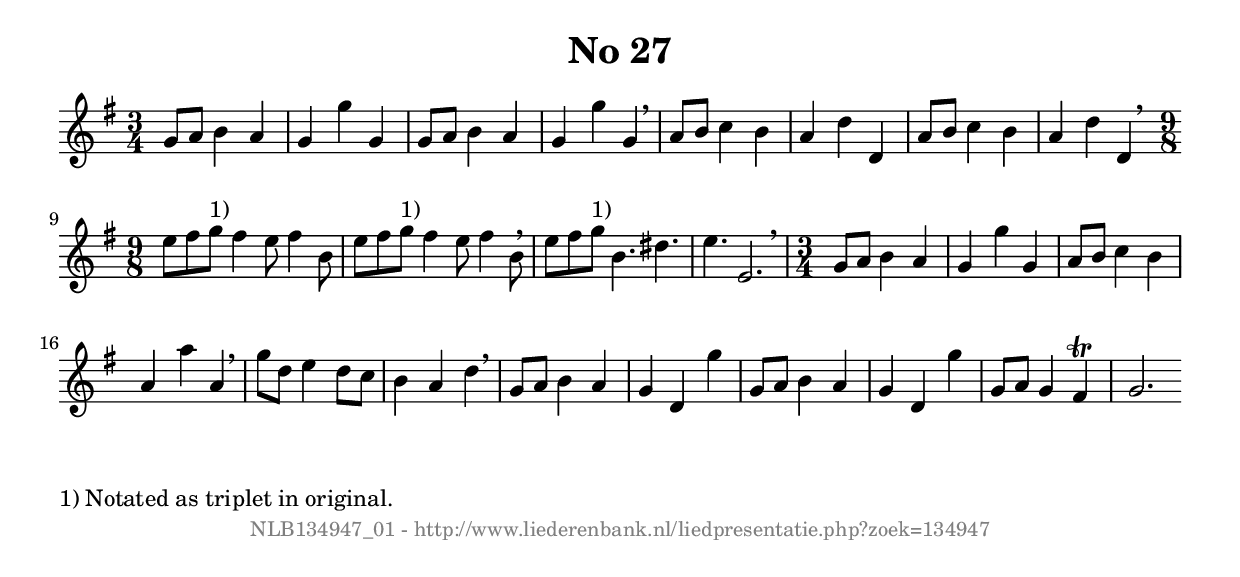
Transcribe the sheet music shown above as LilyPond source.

%
% produced by wce2krn 1.64 (7 June 2014)
%
\version"2.16"
#(append! paper-alist '(("long" . (cons (* 210 mm) (* 2000 mm)))))
#(set-default-paper-size "long")
sb = {\breathe}
mBreak = {\breathe }
bBreak = {\breathe }
x = {\once\override NoteHead #'style = #'cross }
gl=\glissando
itime={\override Staff.TimeSignature #'stencil = ##f }
ficta = {\once\set suggestAccidentals = ##t}
fine = {\once\override Score.RehearsalMark #'self-alignment-X = #1 \mark \markup {\italic{Fine}}}
dc = {\once\override Score.RehearsalMark #'self-alignment-X = #1 \mark \markup {\italic{D.C.}}}
dcf = {\once\override Score.RehearsalMark #'self-alignment-X = #1 \mark \markup {\italic{D.C. al Fine}}}
dcc = {\once\override Score.RehearsalMark #'self-alignment-X = #1 \mark \markup {\italic{D.C. al Coda}}}
ds = {\once\override Score.RehearsalMark #'self-alignment-X = #1 \mark \markup {\italic{D.S.}}}
dsf = {\once\override Score.RehearsalMark #'self-alignment-X = #1 \mark \markup {\italic{D.S. al Fine}}}
dsc = {\once\override Score.RehearsalMark #'self-alignment-X = #1 \mark \markup {\italic{D.S. al Coda}}}
pv = {\set Score.repeatCommands = #'((volta "1"))}
sv = {\set Score.repeatCommands = #'((volta "2"))}
tv = {\set Score.repeatCommands = #'((volta "3"))}
qv = {\set Score.repeatCommands = #'((volta "4"))}
xv = {\set Score.repeatCommands = #'((volta #f))}
\header{ tagline = ""
title = "No 27"
}
\score {{
\key g \major
\relative g'
{
\set melismaBusyProperties = #'()
\time 3/4
\tempo 4=120
\override Score.MetronomeMark #'transparent = ##t
\override Score.RehearsalMark #'break-visibility = #(vector #t #t #f)
g8 a b4 a g g' g, g8 a b4 a g g' g, \sb a8 b c4 b a d d, a'8 b c4 b a d d, \bar ":|:" \bBreak
\time 9/8 e'8 fis g^"1)" fis4 e8 fis4 b,8 e8 fis g^"1)" fis4 e8 fis4 b,8 \sb e8 fis g^"1)" b,4. dis4. e4. e,2. \mBreak \bar "|"
\time 3/4 g8 a b4 a g g' g, a8 b c4 b a a' a, \sb g'8 d e4 d8 c b4 a d \mBreak \bar "|"
g,8 a b4 a g d g' g,8 a b4 a g d g' g,8 a g4 fis^\trill g2. \bar ":|"
 }}
 \midi { }
 \layout {
            indent = 0.0\cm
}
}
\markup { \wordwrap-string #" 
1) Notated as triplet in original.
"}
\markup { \vspace #0 } \markup { \with-color #grey \fill-line { \center-column { \smaller "NLB134947_01 - http://www.liederenbank.nl/liedpresentatie.php?zoek=134947" } } }
